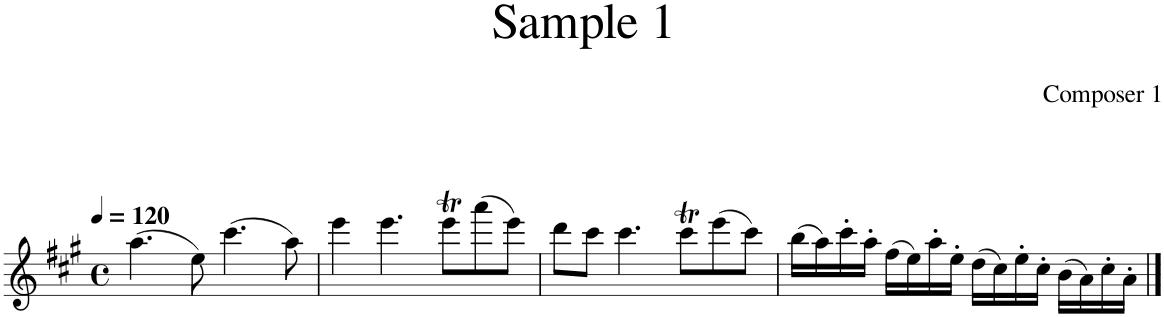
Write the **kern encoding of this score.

**kern
*part1
*staff1
*I"Violin
*I'Vln.
*clefG2
*k[f#c#g#]
*M4/4
*met(c)
*MM120
=1
(4.aa\
8ee\)
(4.ccc#\
8aa\)
=2
4eee\
4.eee\
8eeeT\L
(8aaa\
8eee\J)
=3
8ddd\L
8ccc#\J
4.ccc#\
8ccc#t\L
(8eee\
8ccc#\J)
=4
(16bb\LL
16aa\)
16ccc#'\
16aa'\JJ
(16ff#\LL
16ee\)
16aa'\
16ee'\JJ
(16dd\LL
16cc#\)
16ee'\
16cc#'\JJ
(16b\LL
16a\)
16cc#'\
16a'\JJ
==
*-
